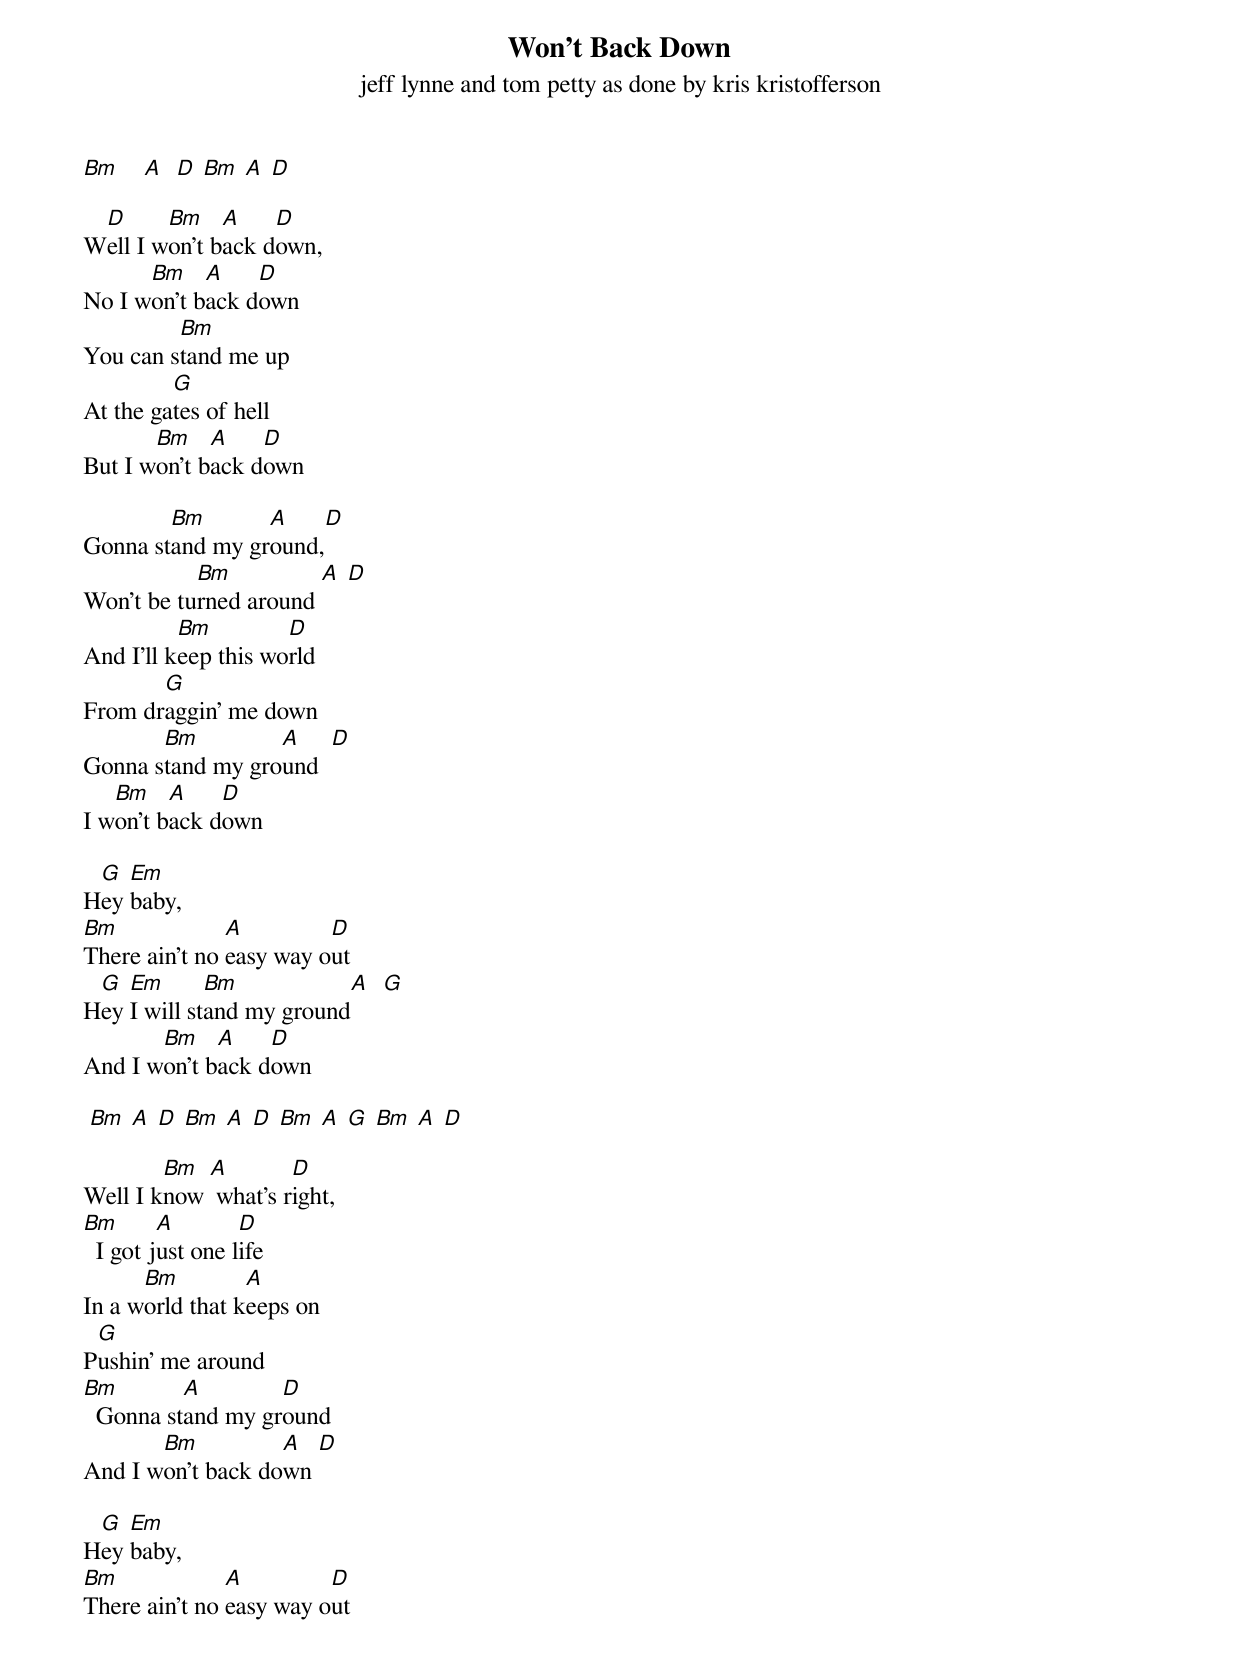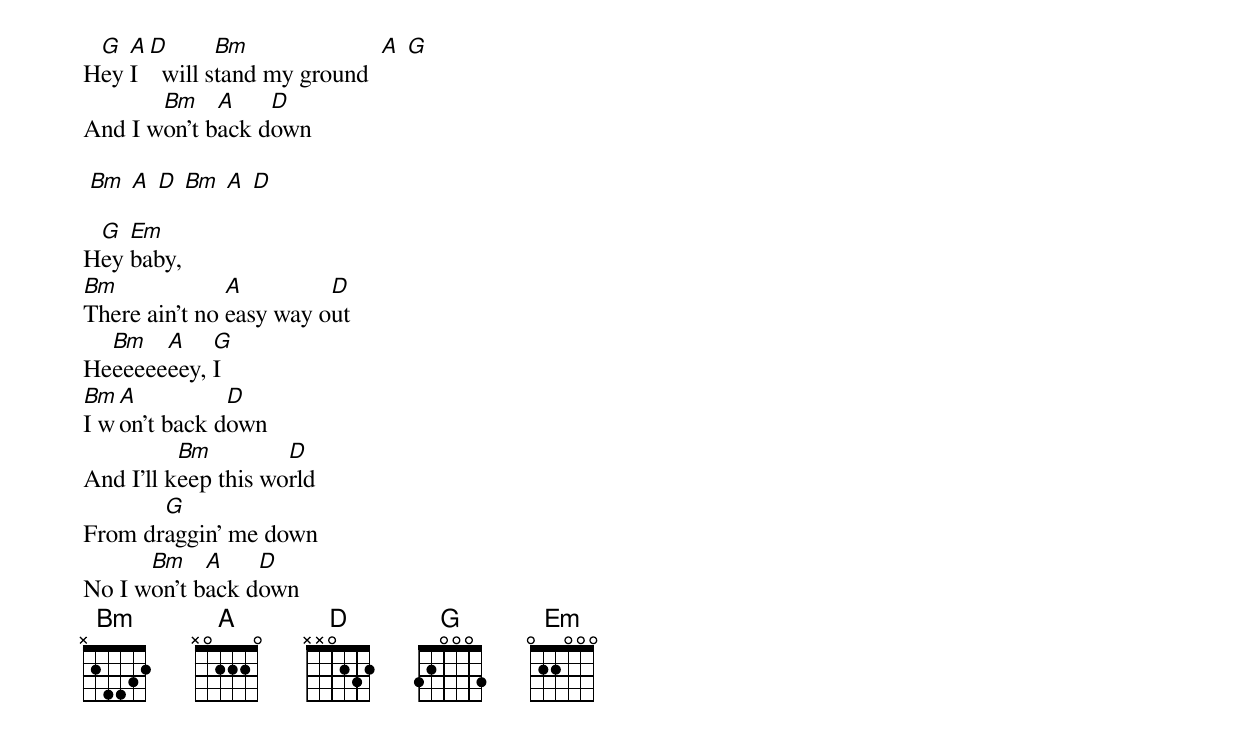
{title: Won't Back Down}
{subtitle: jeff lynne and tom petty as done by kris kristofferson}
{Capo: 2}
[Bm]    [A]  [D] [Bm] [A] [D]

W[D]ell I w[Bm]on't b[A]ack d[D]own,
No I w[Bm]on't b[A]ack d[D]own
You can s[Bm]tand me up
At the ga[G]tes of hell
But I w[Bm]on't b[A]ack d[D]own

Gonna st[Bm]and my gr[A]ound,[D]
Won't be tu[Bm]rned around [A] [D]
And I'll k[Bm]eep this wo[D]rld
From dr[G]aggin' me down
Gonna s[Bm]tand my gro[A]und  [D]
I w[Bm]on't b[A]ack d[D]own

H[G]ey [Em]baby,
[Bm]There ain't no [A]easy way o[D]ut
H[G]ey [Em]I will st[Bm]and my ground[A]  [G]
And I w[Bm]on't b[A]ack d[D]own

 [Bm] [A] [D] [Bm] [A] [D] [Bm] [A] [G] [Bm] [A] [D]

Well I k[Bm]now [A] what's r[D]ight,
[Bm]  I got j[A]ust one l[D]ife
In a w[Bm]orld that k[A]eeps on
P[G]ushin' me around
[Bm]  Gonna st[A]and my gr[D]ound
And I w[Bm]on't back do[A]wn [D]

H[G]ey [Em]baby,
[Bm]There ain't no [A]easy way o[D]ut
H[G]ey [A]I [D]  will s[Bm]tand my ground  [A] [G]
And I w[Bm]on't b[A]ack d[D]own

 [Bm] [A] [D] [Bm] [A] [D]

H[G]ey [Em]baby,
[Bm]There ain't no [A]easy way o[D]ut
He[Bm]eeeee[A]eey, [G]I
[Bm]I w[A]on't back d[D]own
And I'll k[Bm]eep this wo[D]rld
From dr[G]aggin' me down
No I w[Bm]on't b[A]ack d[D]own
